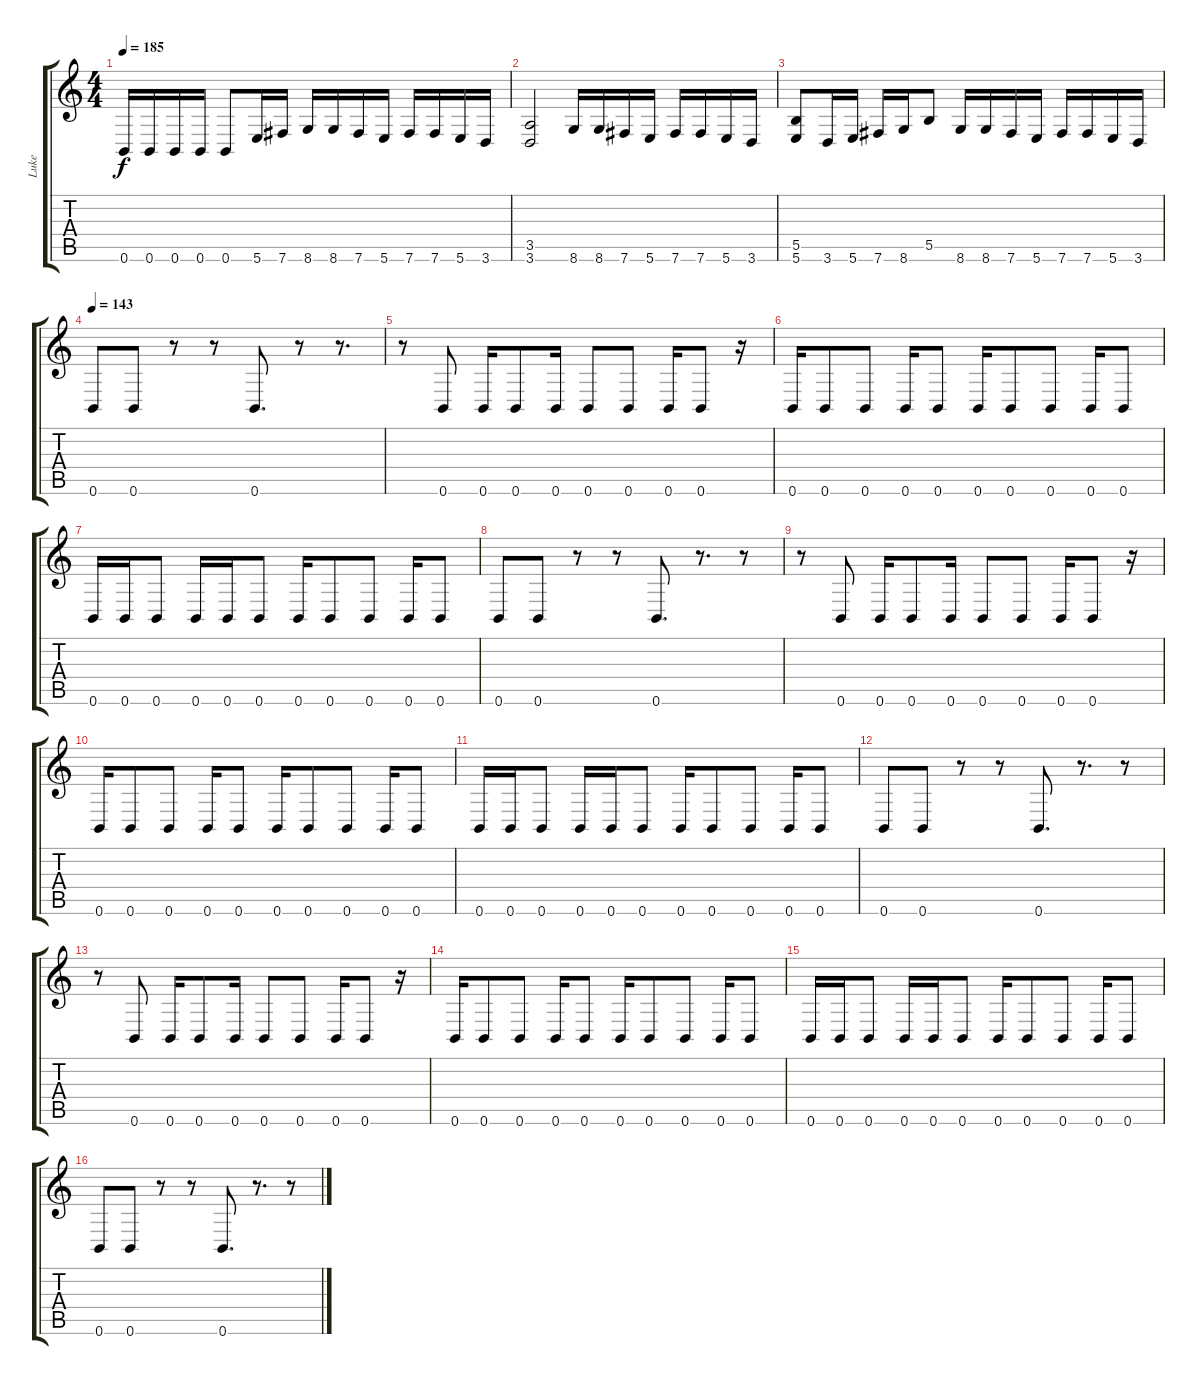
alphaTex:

\track ("Luke" "Luke") {instrument overdrivenguitar}
\staff {score tabs}
\tuning (Db4 Ab3 E3 B2 Gb2 B1) {hide}
\ts (4 4)
\tempo 185
\clef g2
\ks c
0.6.16{dy f} 0.6.16 0.6.16 0.6.16 0.6.8 5.6.16 7.6.16 8.6.16 8.6.16 7.6.16 5.6.16 7.6.16 7.6.16 5.6.16 3.6.16 |
(3.5 3.6).2 8.6.16 8.6.16 7.6.16 5.6.16 7.6.16 7.6.16 5.6.16 3.6.16 |
(5.5 5.6).8 3.6.16 5.6.16 7.6.16 8.6.16 5.5.8 8.6.16 8.6.16 7.6.16 5.6.16 7.6.16 7.6.16 5.6.16 3.6.16 |
\tempo 143
0.6.8 0.6.8 r.8 r.8 0.6.8{d} r.8 r.8{d} |
r.8 0.6.8 0.6.16 0.6.8 0.6.16 0.6.8 0.6.8 0.6.16 0.6.8 r.16 |
0.6.16 0.6.8 0.6.8 0.6.16 0.6.8 0.6.16 0.6.8 0.6.8 0.6.16 0.6.8 |
0.6.16 0.6.16 0.6.8 0.6.16 0.6.16 0.6.8 0.6.16 0.6.8 0.6.8 0.6.16 0.6.8 |
0.6.8 0.6.8 r.8 r.8 0.6.8{d} r.8{d} r.8 |
r.8 0.6.8 0.6.16 0.6.8 0.6.16 0.6.8 0.6.8 0.6.16 0.6.8 r.16 |
0.6.16 0.6.8 0.6.8 0.6.16 0.6.8 0.6.16 0.6.8 0.6.8 0.6.16 0.6.8 |
0.6.16 0.6.16 0.6.8 0.6.16 0.6.16 0.6.8 0.6.16 0.6.8 0.6.8 0.6.16 0.6.8 |
0.6.8 0.6.8 r.8 r.8 0.6.8{d} r.8{d} r.8 |
r.8 0.6.8 0.6.16 0.6.8 0.6.16 0.6.8 0.6.8 0.6.16 0.6.8 r.16 |
0.6.16 0.6.8 0.6.8 0.6.16 0.6.8 0.6.16 0.6.8 0.6.8 0.6.16 0.6.8 |
0.6.16 0.6.16 0.6.8 0.6.16 0.6.16 0.6.8 0.6.16 0.6.8 0.6.8 0.6.16 0.6.8 |
0.6.8 0.6.8 r.8 r.8 0.6.8{d} r.8{d} r.8
